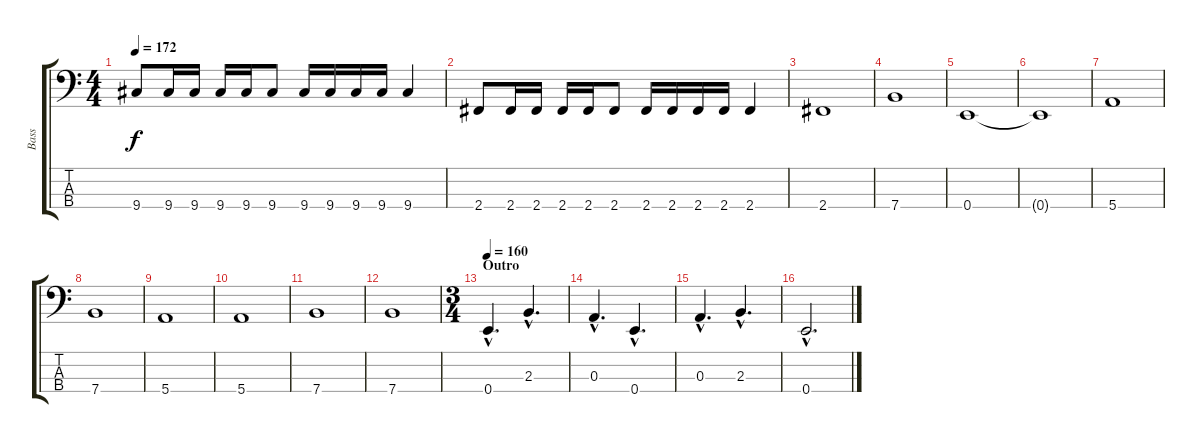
\track ("Bass" "Bass") {instrument electricbasspick}
\staff {score tabs}
\tuning (G2 D2 A1 E1) {hide}
\ts (4 4)
\tempo 172
\clef f4
\ks c
9.4.8{dy f} 9.4.16 9.4.16 9.4.16 9.4.16 9.4.8 9.4.16 9.4.16 9.4.16 9.4.16 9.4.4 |
2.4.8 2.4.16 2.4.16 2.4.16 2.4.16 2.4.8 2.4.16 2.4.16 2.4.16 2.4.16 2.4.4 |
2.4.1 |
7.4.1 |
0.4.1 |
0.4{t}.1 |
5.4.1 |
7.4.1 |
5.4.1 |
5.4.1 |
7.4.1 |
7.4.1 |
\ts (3 4)
\section ("" "Outro")
\tempo 160
0.4{hac}.4{d} 2.3{hac}.4{d} |
0.3{hac}.4{d} 0.4{hac}.4{d} |
0.3{hac}.4{d} 2.3{hac}.4{d} |
0.4{hac}.2{d}
